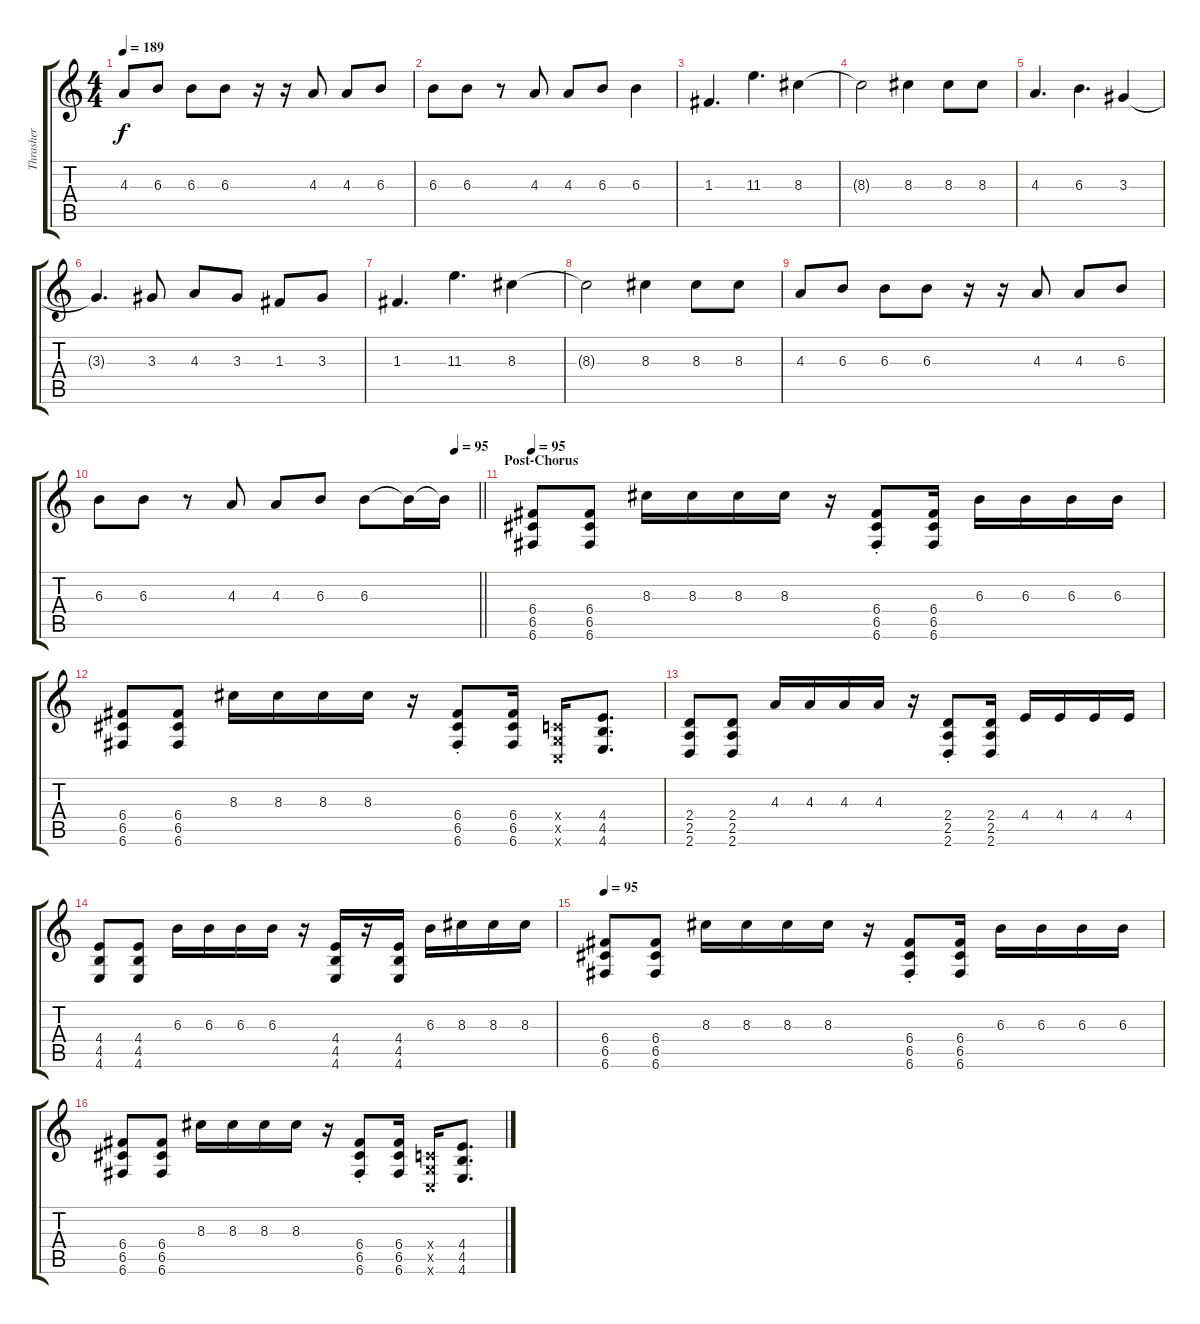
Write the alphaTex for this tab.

\track ("Thrasher" "Thrasher") {instrument distortionguitar}
\staff {score tabs}
\tuning (D4 A3 F3 C3 G2 C2) {hide}
\ts (4 4)
\tempo 189
\clef g2
\ks c
4.3.8{dy f} 6.3.8 6.3.8 6.3.8 r.16 r.16 4.3.8 4.3.8 6.3.8 |
6.3.8 6.3.8 r.8 4.3.8 4.3.8 6.3.8 6.3.4 |
1.3.4{d} 11.3.4{d} 8.3.4 |
8.3{t}.2 8.3.4 8.3.8 8.3.8 |
4.3.4{d} 6.3.4{d} 3.3.4 |
3.3{t}.4{d} 3.3.8 4.3.8 3.3.8 1.3.8 3.3.8 |
1.3.4{d} 11.3.4{d} 8.3.4 |
8.3{t}.2 8.3.4 8.3.8 8.3.8 |
4.3.8 6.3.8 6.3.8 6.3.8 r.16 r.16 4.3.8 4.3.8 6.3.8 |
\tempo (95 0.9375)
\barLineRight lightlight
6.3.8 6.3.8 r.8 4.3.8 4.3.8 6.3.8 6.3.8 6.3{t}.16 6.3{t}.16 |
\section ("" "Post-Chorus")
\tempo 95
(6.4 6.5 6.6).8 (6.4 6.5 6.6).8 8.3.16 8.3.16 8.3.16 8.3.16 r.16 (6.4{st} 6.5{st} 6.6{st}).8 (6.4 6.5 6.6).16 6.3.16 6.3.16 6.3.16 6.3.16 |
(6.4 6.5 6.6).8 (6.4 6.5 6.6).8 8.3.16 8.3.16 8.3.16 8.3.16 r.16 (6.4{st} 6.5{st} 6.6{st}).8 (6.4 6.5 6.6).16 (0.4{x} 0.5{x} 0.6{x}).16 (4.4 4.5 4.6).8{d} |
(2.4 2.5 2.6).8 (2.4 2.5 2.6).8 4.3.16 4.3.16 4.3.16 4.3.16 r.16 (2.4{st} 2.5{st} 2.6{st}).8 (2.4 2.5 2.6).16 4.4.16 4.4.16 4.4.16 4.4.16 |
(4.4 4.5 4.6).8 (4.4 4.5 4.6).8 6.3.16 6.3.16 6.3.16 6.3.16 r.16 (4.4 4.5 4.6).16 r.16 (4.4 4.5 4.6).16 6.3.16 8.3.16 8.3.16 8.3.16 |
\tempo 95
(6.4 6.5 6.6).8 (6.4 6.5 6.6).8 8.3.16 8.3.16 8.3.16 8.3.16 r.16 (6.4{st} 6.5{st} 6.6{st}).8 (6.4 6.5 6.6).16 6.3.16 6.3.16 6.3.16 6.3.16 |
(6.4 6.5 6.6).8 (6.4 6.5 6.6).8 8.3.16 8.3.16 8.3.16 8.3.16 r.16 (6.4{st} 6.5{st} 6.6{st}).8 (6.4 6.5 6.6).16 (0.4{x} 0.5{x} 0.6{x}).16 (4.4 4.5 4.6).8{d}
